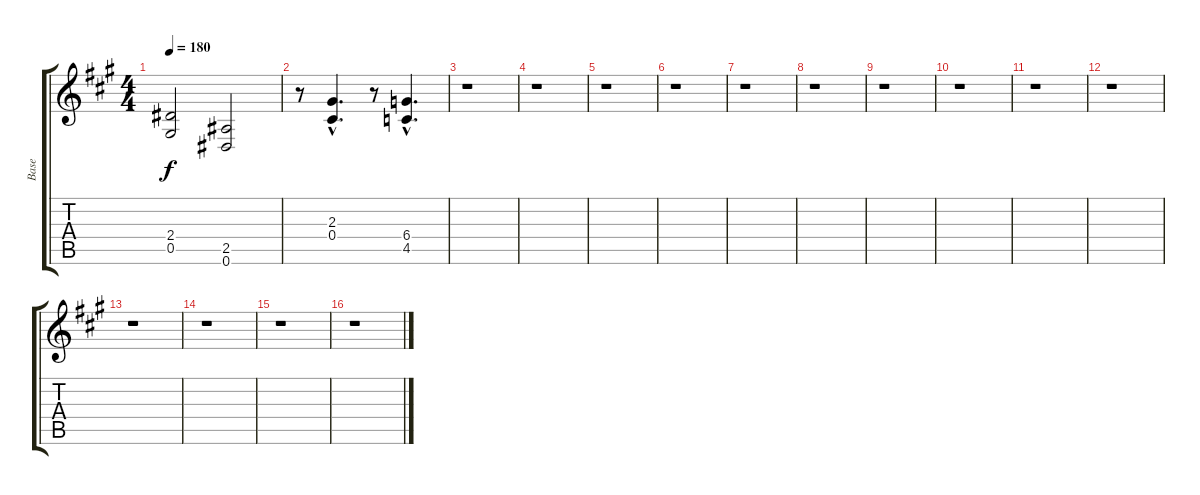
\track ("Base" "Base") {instrument overdrivenguitar}
\staff {score tabs}
\tuning (Eb4 Bb3 Gb3 Db3 Ab2 Eb2) {hide}
\ts (4 4)
\tempo 180
\clef g2
\ks a
(2.4 0.5).2{dy f} (2.5 0.6).2 |
r.8 (2.3{hac} 0.4{hac}).4{d} r.8 (6.4{hac} 4.5{hac}).4{d} |
r.1 |
r.1 |
r.1 |
r.1 |
r.1 |
r.1 |
r.1 |
r.1 |
r.1 |
r.1 |
r.1 |
r.1 |
r.1 |
r.1
